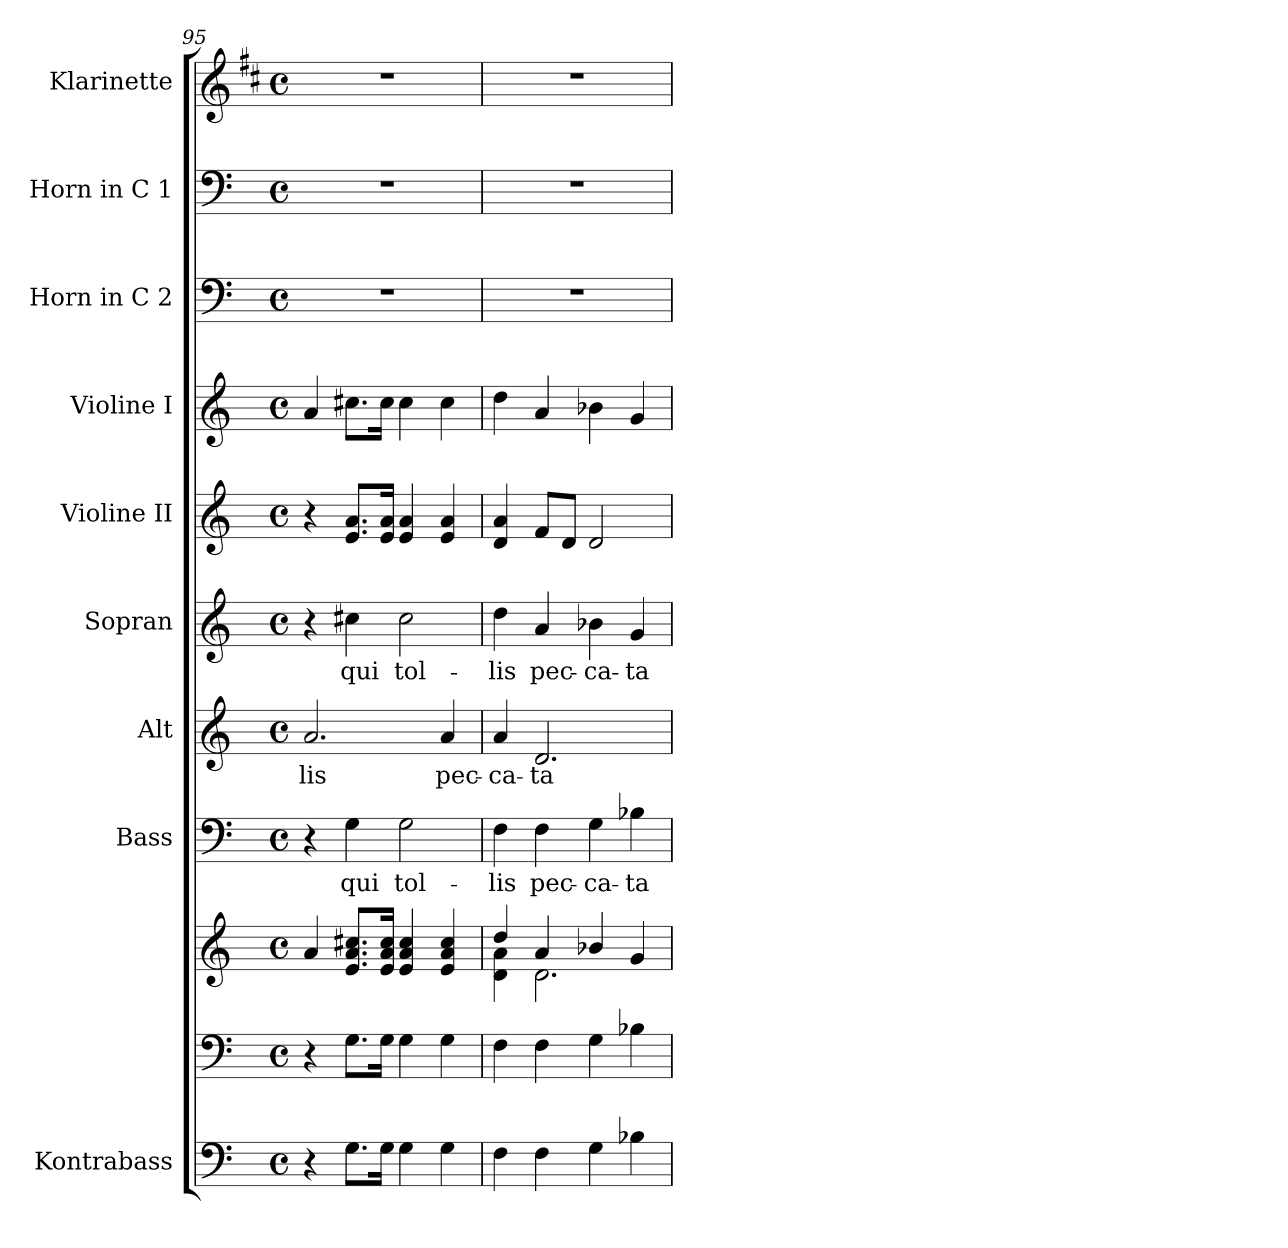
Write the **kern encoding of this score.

**kern	**kern	**kern	**kern	**text	**kern	**text	**kern	**text	**kern	**kern	**kern	**kern	**kern
*part10	*part9	*part9	*part8	*part8	*part7	*part7	*part6	*part6	*part5	*part4	*part3	*part2	*part1
*staff11	*staff10	*staff9	*staff8	*staff8	*staff7	*staff7	*staff6	*staff6	*staff5	*staff4	*staff3	*staff2	*staff1
*I"Kontrabass	*	*	*I"Bass	*	*I"Alt	*	*I"Sopran	*	*I"Violine II	*I"Violine I	*I"Horn in C 2	*I"Horn in C 1	*I"Klarinette
*I'Kb.	*	*	*I'B.	*	*I'A.	*	*I'S.	*	*I'Vl. II	*I'Vl. I	*I'Horn 2	*I'Horn 1	*I'Kl.
*clefF4	*clefF4	*clefG2	*clefF4	*	*clefG2	*	*clefG2	*	*clefG2	*clefG2	*clefF4	*clefF4	*clefG2
*ITrd7c12	*	*	*	*	*	*	*	*	*	*	*	*	*ITrd1c2
*k[]	*k[]	*k[]	*k[]	*	*k[]	*	*k[]	*	*k[]	*k[]	*k[]	*k[]	*k[]
*C:	*C:	*C:	*C:	*	*C:	*	*C:	*	*C:	*C:	*C:	*C:	*C:
*M4/4	*M4/4	*M4/4	*M4/4	*	*M4/4	*	*M4/4	*	*M4/4	*M4/4	*M4/4	*M4/4	*M4/4
*met(c)	*met(c)	*met(c)	*met(c)	*	*met(c)	*	*met(c)	*	*met(c)	*met(c)	*met(c)	*met(c)	*met(c)
=95	=95	=95	=95	=95	=95	=95	=95	=95	=95	=95	=95	=95	=95
!	!	!	!	!	!	!LO:LY:b	!	!	!	!	!	!	!
4r	4r	4a/	4r	.	2.a/	-lis	4r	.	4r	4a/	1r	1r	1r
!	!	!	!	!LO:LY:b	!	!	!	!LO:LY:b	!	!	!	!	!
8.GG\L	8.G\L	8.e/ 8.a/ 8.cc#X/L	4G\	qui	.	.	4cc#X\	qui	8.e/ 8.a/L	8.cc#X\L	.	.	.
16GG\Jk	16G\Jk	16e/ 16a/ 16cc#/Jk	.	.	.	.	.	.	16e/ 16a/Jk	16cc#\Jk	.	.	.
!	!	!	!	!LO:LY:b	!	!	!	!LO:LY:b	!	!	!	!	!
4GG\	4G\	4e/ 4a/ 4cc#/	2G\	tol-	.	.	2cc#\	tol-	4e/ 4a/	4cc#\	.	.	.
!	!	!	!	!	!	!LO:LY:b	!	!	!	!	!	!	!
4GG\	4G\	4e/ 4a/ 4cc#/	.	.	4a/	pec-	.	.	4e/ 4a/	4cc#\	.	.	.
=96	=96	=96	=96	=96	=96	=96	=96	=96	=96	=96	=96	=96	=96
*	*	*^	*	*	*	*	*	*	*	*	*	*	*
!	!	!	!	!	!LO:LY:b	!	!LO:LY:b	!	!LO:LY:b	!	!	!	!	!
4FF\	4F\	4dd/	4d\ 4a\	4F\	-lis	4a/	-ca-	4dd\	-lis	4d/ 4a/	4dd\	1r	1r	1r
!	!	!	!	!	!LO:LY:b	!	!LO:LY:b	!	!LO:LY:b	!	!	!	!	!
4FF\	4F\	4a/	2.d\	4F\	pec-	2.d/	-ta	4a/	pec-	8f/L	4a/	.	.	.
.	.	.	.	.	.	.	.	.	.	8d/J	.	.	.	.
!	!	!	!	!	!LO:LY:b	!	!	!	!LO:LY:b	!	!	!	!	!
4GG\	4G\	4b-X/	.	4G\	-ca-	.	.	4b-X\	-ca-	2d/	4b-X\	.	.	.
!	!	!	!	!	!LO:LY:b	!	!	!	!LO:LY:b	!	!	!	!	!
4BB-X\	4B-X\	4g/	.	4B-X\	-ta	.	.	4g/	-ta	.	4g/	.	.	.
*	*	*v	*v	*	*	*	*	*	*	*	*	*	*	*
=	=	=	=	=	=	=	=	=	=	=	=	=	=
*-	*-	*-	*-	*-	*-	*-	*-	*-	*-	*-	*-	*-	*-
